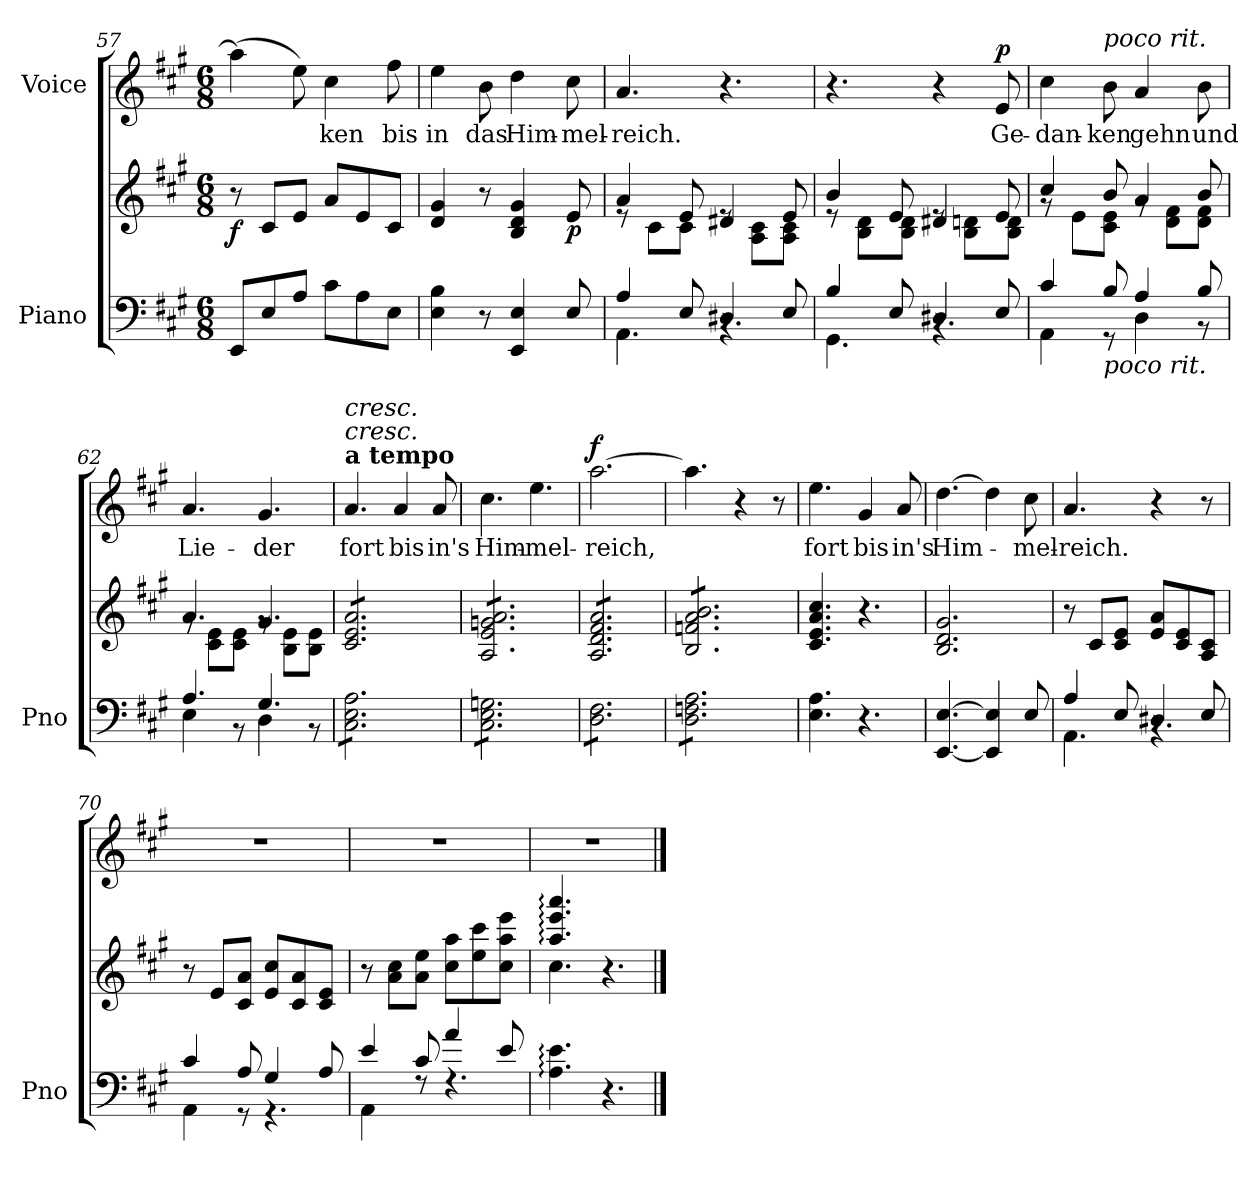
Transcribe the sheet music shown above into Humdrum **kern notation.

**kern	**kern	**dynam	**kern	**text	**dynam
*part2	*part2	*part2	*part1	*part1	*part1
*staff3	*staff2	*staff2/3	*staff1	*staff1	*staff1
*I"Piano	*	*	*I"Voice	*	*
*I'Pno	*	*	*	*	*
*clefF4	*clefG2	*	*clefG2	*	*
*k[f#c#g#]	*k[f#c#g#]	*	*k[f#c#g#]	*	*
*M6/8	*M6/8	*	*M6/8	*	*
=57	=57	=57	=57	=57	=57
!	!	!LO:DY:b	!	!	!
8EE/L	8r	f	(>4aa\]	.	.
8E/	8c#/L	.	.	.	.
8A/J	8e/J	.	8ee\)	.	.
!	!	!	!	!LO:LY:b	!
8c#\L	8a/L	.	4cc#\	-ken	.
8A\	8e/	.	.	.	.
!	!	!	!	!LO:LY:b	!
8E\J	8c#/J	.	8ff#\	bis	.
=58	=58	=58	=58	=58	=58
!	!	!	!	!LO:LY:b	!
4E\ 4B\	4d/ 4g#/	.	4ee\	in	.
!	!	!	!	!LO:LY:b	!
8r	8r	.	8b\	das	.
!	!	!	!	!LO:LY:b	!
4EE/ 4E/	4B/ 4d/ 4g#/	.	4dd\	Him-	.
!	!	!LO:DY:b	!	!LO:LY:b	!
8E/	8e/	p	8cc#\	-mel-	.
=59	=59	=59	=59	=59	=59
*^	*^	*	*	*	*
!	!	!	!	!	!	!LO:LY:b	!
4A/	4.AA\	4a/	8re	.	4.a/	-reich.	.
.	.	.	8c#\L	.	.	.	.
8E/	.	8e/	8c#\J	.	.	.	.
4D#X/	4.rBB	4d#X/	8re	.	4.r	.	.
.	.	.	8A\ 8c#\L	.	.	.	.
8E/	.	8e/	8A\ 8c#\J	.	.	.	.
=60	=60	=60	=60	=60	=60	=60	=60
4B/	4.GG#\	4b/	8re	.	4.r	.	.
.	.	.	8B\ 8d\L	.	.	.	.
8E/	.	8e/	8B\ 8d\J	.	.	.	.
4D#X/	4.rBB	4d#X/	8re	.	4r	.	.
.	.	.	8B\ 8dn\L	.	.	.	.
!	!	!	!	!	!	!LO:LY:b	!LO:DY:a
8E/	.	8e/	8B\ 8d\J	.	8e/	Ge-	p
=61	=61	=61	=61	=61	=61	=61	=61
!	!	!	!	!	!	!LO:LY:b	!
4c#/	4AA\	4cc#/	8rg	.	4cc#\	-dan-	.
.	.	.	8e\L	.	.	.	.
*	*	*	*	*	*MM127	*	*
!	!	!	!	!	!LO:TX:a:i:t=poco rit.	!	!
!LO:TX:b:i:t=poco rit.	!	!	!	!	!	!	!
!	!	!	!	!	!	!LO:LY:b	!
8B/	8r	8b/	8c#\ 8e\J	.	8b\	-ken	.
!	!	!	!	!	!	!LO:LY:b	!
4A/	4D\	4a/	8rg	.	4a/	gehn	.
.	.	.	8d\ 8f#\L	.	.	.	.
*	*	*	*	*	*MM120	*	*
!	!	!	!	!	!	!LO:LY:b	!
8B/	8r	8b/	8d\ 8f#\J	.	8b\	und	.
=62	=62	=62	=62	=62	=62	=62	=62
!	!	!	!	!	!	!LO:LY:b	!
4.A/	4E\	4.a/	8rg	.	4.a/	Lie-	.
.	.	.	8c#\ 8e\L	.	.	.	.
.	8r	.	8c#\ 8e\J	.	.	.	.
!	!	!	!	!	!	!LO:LY:b	!
4.G#/	4D\	4.g#/	8rg	.	4.g#/	-der	.
.	.	.	8B\ 8e\L	.	.	.	.
.	8r	.	8B\ 8e\J	.	.	.	.
=63	=63	=63	=63	=63	=63	=63	=63
!	!	!	!	!	!LO:TX:a:B:t=a tempo	!	!
!	!	!	!	!	!LO:TX:a:i:t=cresc.	!	!
!	!	!	!	!	!LO:TX:a:i:t=cresc.	!	!
!	!	!LO:TX:b:i:t=cresc.	!	!	!	!	!
!	!	!	!	!	!	!LO:LY:b	!
*v	*v	*	*	*	*	*	*
*	*v	*v	*	*	*	*
*tremolo	*	*	*	*	*
*	*tremolo	*	*	*	*
8C#\ 8E\ 8A\L	8c#/ 8e/ 8a/L	.	4.a/	fort	.
8C#\ 8E\ 8A\	8c#/ 8e/ 8a/	.	.	.	.
8C#\ 8E\ 8A\	8c#/ 8e/ 8a/	.	.	.	.
!	!	!	!	!LO:LY:b	!
8C#\ 8E\ 8A\	8c#/ 8e/ 8a/	.	4a/	bis	.
8C#\ 8E\ 8A\	8c#/ 8e/ 8a/	.	.	.	.
!	!	!	!	!LO:LY:b	!
8C#\ 8E\ 8A\J	8c#/ 8e/ 8a/J	.	8a/	in's	.
!!LO:LB:g=z
=64	=64	=64	=64	=64	=64
!	!	!	!	!LO:LY:b	!
8C#\ 8E\ 8Gn\L	8A/ 8e/ 8gn/ 8a/L	.	4.cc#\	Him-	.
8C#\ 8E\ 8Gn\	8A/ 8e/ 8gn/ 8a/	.	.	.	.
8C#\ 8E\ 8Gn\	8A/ 8e/ 8gn/ 8a/	.	.	.	.
!	!	!	!	!LO:LY:b	!
8C#\ 8E\ 8Gn\	8A/ 8e/ 8gn/ 8a/	.	4.ee\	-mel-	.
8C#\ 8E\ 8Gn\	8A/ 8e/ 8gn/ 8a/	.	.	.	.
8C#\ 8E\ 8Gn\J	8A/ 8e/ 8gn/ 8a/J	.	.	.	.
=65	=65	=65	=65	=65	=65
!	!	!	!	!LO:LY:b	!LO:DY:a
8D\ 8F#\L	8A/ 8d/ 8f#/ 8a/L	.	[2.aa\	-reich,	f
8D\ 8F#\	8A/ 8d/ 8f#/ 8a/	.	.	.	.
8D\ 8F#\	8A/ 8d/ 8f#/ 8a/	.	.	.	.
8D\ 8F#\	8A/ 8d/ 8f#/ 8a/	.	.	.	.
8D\ 8F#\	8A/ 8d/ 8f#/ 8a/	.	.	.	.
8D\ 8F#\J	8A/ 8d/ 8f#/ 8a/J	.	.	.	.
=66	=66	=66	=66	=66	=66
8D\ 8Fn\ 8A\L	8B/ 8fn/ 8a/ 8b/L	.	4.aa\]	.	.
8D\ 8Fn\ 8A\	8B/ 8fn/ 8a/ 8b/	.	.	.	.
8D\ 8Fn\ 8A\	8B/ 8fn/ 8a/ 8b/	.	.	.	.
8D\ 8Fn\ 8A\	8B/ 8fn/ 8a/ 8b/	.	4r	.	.
8D\ 8Fn\ 8A\	8B/ 8fn/ 8a/ 8b/	.	.	.	.
8D\ 8Fn\ 8A\J	8B/ 8fn/ 8a/ 8b/J	.	8r	.	.
*	*Xtremolo	*	*	*	*
*Xtremolo	*	*	*	*	*
=67	=67	=67	=67	=67	=67
!	!	!	!	!LO:LY:b	!
4.E\ 4.A\	4.c#/ 4.e/ 4.a/ 4.cc#/	.	4.ee\	fort	.
!	!	!	!	!LO:LY:b	!
4.r	4.r	.	4g#/	bis	.
!	!	!	!	!LO:LY:b	!
.	.	.	8a/	in's	.
=68	=68	=68	=68	=68	=68
!	!	!	!	!LO:LY:b	!
[4.EE/ [4.E/	2.B/ 2.d/ 2.g#/	.	[4.dd\	Him-	.
4EE/] 4E/]	.	.	4dd\]	.	.
!	!	!	!	!LO:LY:b	!
8E/	.	.	8cc#\	-mel-	.
=69	=69	=69	=69	=69	=69
*^	*	*	*	*	*
!	!	!	!	!	!LO:LY:b	!
4A/	4.AA\	8r	.	4.a/	-reich.	.
.	.	8c#/L	.	.	.	.
8E/	.	8c#/ 8e/J	.	.	.	.
4D#X/	4.rBB	8e/ 8a/L	.	4r	.	.
.	.	8c#/ 8e/	.	.	.	.
8E/	.	8A/ 8c#/J	.	8r	.	.
=70	=70	=70	=70	=70	=70	=70
4c#/	4AA\	8r	.	2.r	.	.
.	.	8e/L	.	.	.	.
8A/	8r	8c#/ 8a/J	.	.	.	.
4G#/	4.r	8e/ 8cc#/L	.	.	.	.
.	.	8c#/ 8a/	.	.	.	.
8A/	.	8c#/ 8e/J	.	.	.	.
=71	=71	=71	=71	=71	=71	=71
4e/	4AA\	8r	.	2.r	.	.
.	.	8a\ 8cc#\L	.	.	.	.
8c#/	8rF	8a\ 8ee\J	.	.	.	.
4a/	4.rF	8cc#\ 8aa\L	.	.	.	.
.	.	8ee\ 8ccc#\	.	.	.	.
8e/	.	8cc#\ 8aa\ 8eee\J	.	.	.	.
*v	*v	*	*	*	*	*
=72	=72	=72	=72	=72	=72
*	*^	*	*	*	*
4.A\: 4.e\:	4.aa/: 4.eee/: 4.aaa/:	4.cc#\	.	2.r	.	.
4.r	4.r	4.ryy	.	.	.	.
*	*v	*v	*	*	*	*
==	==	==	==	==	==
*-	*-	*-	*-	*-	*-
